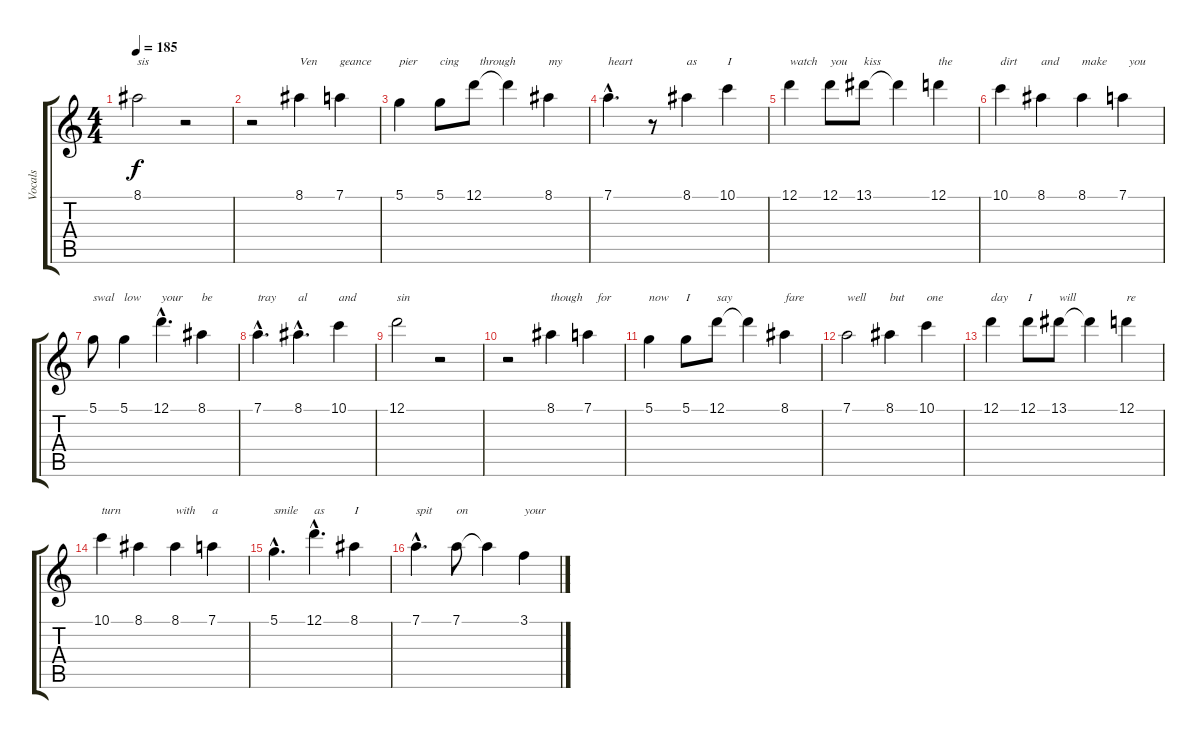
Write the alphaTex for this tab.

\track ("Vocals" "Vocals") {instrument distortionguitar}
\staff {score tabs}
\tuning (D4 A3 F3 C3 G2 D2) {hide}
\ts (4 4)
\tempo 185
\clef g2
\ks c
8.1.2{txt "sis" dy f} r.2 |
r.2 8.1.4{txt "Ven"} 7.1.4{txt "geance"} |
5.1.4{txt "pier"} 5.1.8{txt "cing"} 12.1.8{txt "  through"} 12.1{t}.4 8.1.4{txt "my"} |
7.1{hac}.4{d txt "heart"} r.8 8.1.4{txt "as"} 10.1.4{txt "I"} |
12.1.4{txt "watch"} 12.1.8{txt "you"} 13.1.8{txt "kiss"} 13.1{t}.4 12.1.4{txt "the"} |
10.1.4{txt "dirt"} 8.1.4{txt "and"} 8.1.4{txt "make"} 7.1.4{txt "  you"} |
5.1.8{txt "swal"} 5.1.4{txt "low"} 12.1{hac}.4{d txt "your"} 8.1.4{txt "be"} |
7.1{hac}.4{d txt "tray"} 8.1{hac}.4{d txt "al"} 10.1.4{txt "and"} |
12.1.2{txt "sin"} r.2 |
r.2 8.1.4{txt "though"} 7.1.4{txt "   for"} |
5.1.4{txt "now"} 5.1.8{txt "I"} 12.1.8{txt "say"} 12.1{t}.4 8.1.4{txt "fare"} |
7.1.2{txt "well"} 8.1.4{txt "but"} 10.1.4{txt "one"} |
12.1.4{txt "day"} 12.1.8{txt "I"} 13.1.8{txt "will"} 13.1{t}.4 12.1.4{txt "re"} |
10.1.4{txt "turn"} 8.1.4 8.1.4{txt "with"} 7.1.4{txt "a"} |
5.1{hac}.4{d txt "smile"} 12.1{hac}.4{d txt "as"} 8.1.4{txt "I"} |
7.1{hac}.4{d txt "spit"} 7.1.8{txt "on"} 7.1{t}.4 3.1.4{txt "your"}
